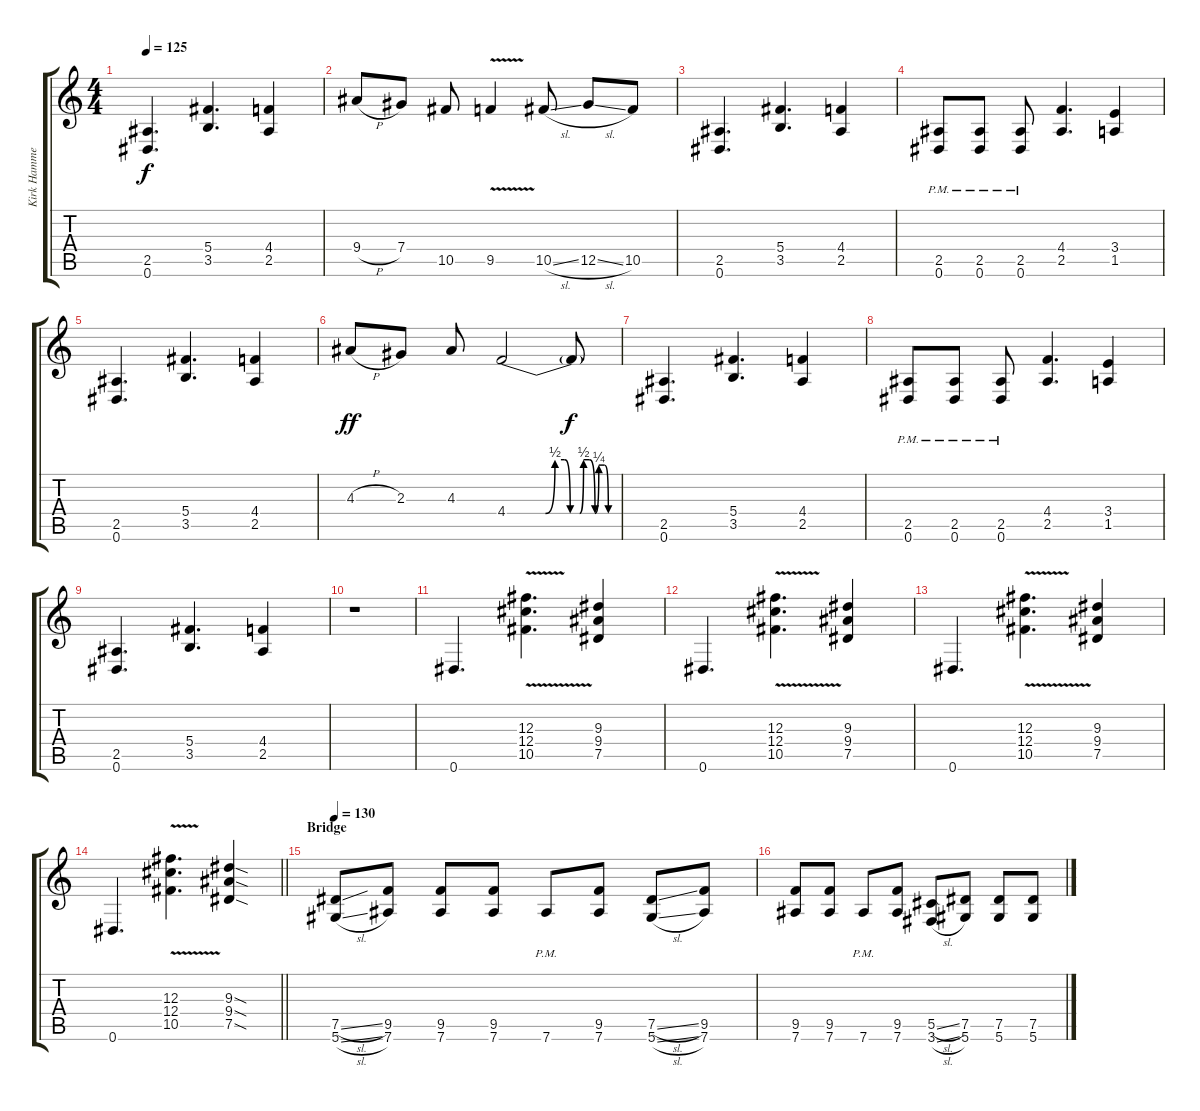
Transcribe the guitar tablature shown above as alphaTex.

\track ("Kirk Hammett" "Kirk Hamme") {instrument distortionguitar}
\staff {score tabs}
\tuning (Eb4 Bb3 Gb3 Db3 Ab2 Eb2) {hide}
\ts (4 4)
\tempo 125
\clef g2
\ks c
(2.5 0.6).4{d dy f} (5.4 3.5).4{d} (4.4 2.5).4 |
9.4{h}.8 7.4.8 10.5.8 9.5{v}.4 10.5{sl}.8 12.5{sl}.8 10.5.8 |
(2.5 0.6).4{d} (5.4 3.5).4{d} (4.4 2.5).4 |
(2.5{pm} 0.6{pm}).8 (2.5{pm} 0.6{pm}).8 (2.5{pm} 0.6{pm}).8 (4.4 2.5).4{d} (3.4 1.5).4 |
(2.5 0.6).4{d} (5.4 3.5).4{d} (4.4 2.5).4 |
4.3{h}.8{dy ff} 2.3.8 4.3.8 4.4{be (custom 0 0 20 0 25 2 30 2 33 0 38 0 40 2 43 2 46 0 48 1 51 1 53 0 60 0)}.2 4.4{t}.8{dy f} |
(2.5 0.6).4{d} (5.4 3.5).4{d} (4.4 2.5).4 |
(2.5{pm} 0.6{pm}).8 (2.5{pm} 0.6{pm}).8 (2.5{pm} 0.6{pm}).8 (4.4 2.5).4{d} (3.4 1.5).4 |
(2.5 0.6).4{d} (5.4 3.5).4{d} (4.4 2.5).4 |
r.1 |
0.6.4{d} (12.3{v} 12.4{v} 10.5{v}).4{d} (9.3 9.4 7.5).4 |
0.6.4{d} (12.3{v} 12.4{v} 10.5{v}).4{d} (9.3 9.4 7.5).4 |
0.6.4{d} (12.3{v} 12.4{v} 10.5{v}).4{d} (9.3 9.4 7.5).4 |
\barLineRight lightlight
0.6.4{d} (12.3{v} 12.4{v} 10.5{v}).4{d} (9.3{sod} 9.4{sod} 7.5{sod}).4 |
\section ("" "Bridge")
\tempo 130
(7.5{sl} 5.6{sl}).8 (9.5 7.6).8 (9.5 7.6).8 (9.5 7.6).8 7.6{pm}.8 (9.5 7.6).8 (7.5{sl} 5.6{sl}).8 (9.5 7.6).8 |
(9.5 7.6).8 (9.5 7.6).8 7.6{pm}.8 (9.5 7.6).8 (5.5{sl} 3.6{sl}).8 (7.5 5.6).8 (7.5 5.6).8 (7.5 5.6).8
